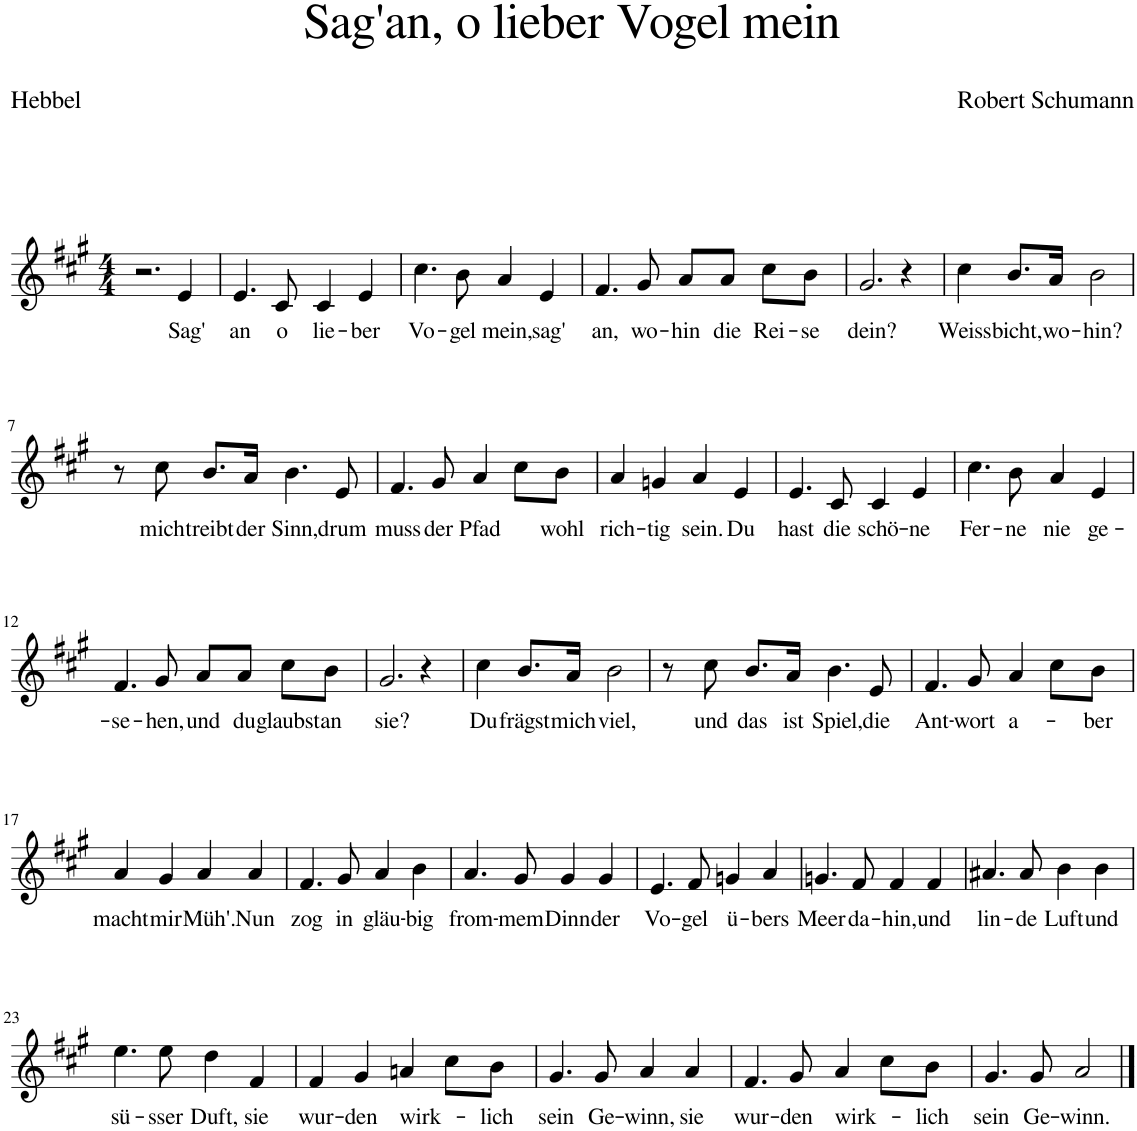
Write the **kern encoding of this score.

**kern	**text
*part1	*part1
*staff1	*staff1
*I"Piano	*
*I'Pno	*
*clefG2	*
*k[f#c#g#]	*
*M4/4	*
=1	=1
2.r	.
!	!LO:LY:b
4e/	Sag'
=2	=2
!	!LO:LY:b
4.e/	an
!	!LO:LY:b
8c#/	o
!	!LO:LY:b
4c#/	lie-
!	!LO:LY:b
4e/	-ber
=3	=3
!	!LO:LY:b
4.cc#\	Vo-
!	!LO:LY:b
8b\	-gel
!	!LO:LY:b
4a/	mein,
!	!LO:LY:b
4e/	sag'
=4	=4
!	!LO:LY:b
4.f#/	an,
!	!LO:LY:b
8g#/	wo-
!	!LO:LY:b
8a/L	-hin
!	!LO:LY:b
8a/J	die
!	!LO:LY:b
8cc#\L	Rei-
!	!LO:LY:b
8b\J	-se
=5	=5
!	!LO:LY:b
2.g#/	dein?
4r	.
=6	=6
!	!LO:LY:b
4cc#\	Weiss
!	!LO:LY:b
8.b/L	bicht,
!	!LO:LY:b
16a/Jk	wo-
!	!LO:LY:b
2b\	-hin?
!!LO:LB:g=z
=7	=7
8r	.
!	!LO:LY:b
8cc#\	mich
!	!LO:LY:b
8.b/L	treibt
!	!LO:LY:b
16a/Jk	der
!	!LO:LY:b
4.b\	Sinn,
!	!LO:LY:b
8e/	drum
=8	=8
!	!LO:LY:b
4.f#/	muss
!	!LO:LY:b
8g#/	der
!	!LO:LY:b
4a/	Pfad
8cc#\L	.
!	!LO:LY:b
8b\J	wohl
=9	=9
!	!LO:LY:b
4a/	rich-
!	!LO:LY:b
4gn/	-tig
!	!LO:LY:b
4a/	sein.
!	!LO:LY:b
4e/	Du
=10	=10
!	!LO:LY:b
4.e/	hast
!	!LO:LY:b
8c#/	die
!	!LO:LY:b
4c#/	schö-
!	!LO:LY:b
4e/	-ne
=11	=11
!	!LO:LY:b
4.cc#\	Fer-
!	!LO:LY:b
8b\	-ne
!	!LO:LY:b
4a/	nie
!	!LO:LY:b
4e/	ge-
!!LO:LB:g=z
=12	=12
!	!LO:LY:b
4.f#/	-se-
!	!LO:LY:b
8g#/	-hen,
!	!LO:LY:b
8a/L	und
!	!LO:LY:b
8a/J	du
!	!LO:LY:b
8cc#\L	glaubst
!	!LO:LY:b
8b\J	an
=13	=13
!	!LO:LY:b
2.g#/	sie?
4r	.
=14	=14
!	!LO:LY:b
4cc#\	Du
!	!LO:LY:b
8.b/L	frägst
!	!LO:LY:b
16a/Jk	mich
!	!LO:LY:b
2b\	viel,
=15	=15
8r	.
!	!LO:LY:b
8cc#\	und
!	!LO:LY:b
8.b/L	das
!	!LO:LY:b
16a/Jk	ist
!	!LO:LY:b
4.b\	Spiel,
!	!LO:LY:b
8e/	die
=16	=16
!	!LO:LY:b
4.f#/	Ant-
!	!LO:LY:b
8g#/	-wort
!	!LO:LY:b
4a/	a-
8cc#\L	.
!	!LO:LY:b
8b\J	-ber
!!LO:LB:g=z
=17	=17
!	!LO:LY:b
4a/	macht
!	!LO:LY:b
4g#/	mir
!	!LO:LY:b
4a/	Müh'.
!	!LO:LY:b
4a/	Nun
=18	=18
!	!LO:LY:b
4.f#/	zog
!	!LO:LY:b
8g#/	in
!	!LO:LY:b
4a/	gläu-
!	!LO:LY:b
4b\	-big
=19	=19
!	!LO:LY:b
4.a/	from-
!	!LO:LY:b
8g#/	-mem
!	!LO:LY:b
4g#/	Dinn
!	!LO:LY:b
4g#/	der
=20	=20
!	!LO:LY:b
4.e/	Vo-
!	!LO:LY:b
8f#/	-gel
!	!LO:LY:b
4gn/	ü-
!	!LO:LY:b
4a/	-bers
=21	=21
!	!LO:LY:b
4.gn/	Meer
!	!LO:LY:b
8f#/	da-
!	!LO:LY:b
4f#/	-hin,
!	!LO:LY:b
4f#/	und
=22	=22
!	!LO:LY:b
4.a#X/	lin-
!	!LO:LY:b
8a#/	-de
!	!LO:LY:b
4b\	Luft
!	!LO:LY:b
4b\	und
!!LO:LB:g=z
=23	=23
!	!LO:LY:b
4.ee\	sü-
!	!LO:LY:b
8ee\	-sser
!	!LO:LY:b
4dd\	Duft,
!	!LO:LY:b
4f#/	sie
=24	=24
!	!LO:LY:b
4f#/	wur-
!	!LO:LY:b
4g#/	-den
!	!LO:LY:b
4an/	wirk-
8cc#\L	.
!	!LO:LY:b
8b\J	-lich
=25	=25
!	!LO:LY:b
4.g#/	sein
!	!LO:LY:b
8g#/	Ge-
!	!LO:LY:b
4a/	-winn,
!	!LO:LY:b
4a/	sie
=26	=26
!	!LO:LY:b
4.f#/	wur-
!	!LO:LY:b
8g#/	-den
!	!LO:LY:b
4a/	wirk-
8cc#\L	.
!	!LO:LY:b
8b\J	-lich
=27	=27
!	!LO:LY:b
4.g#/	sein
!	!LO:LY:b
8g#/	Ge-
!	!LO:LY:b
2a/	-winn.
==	==
*-	*-
